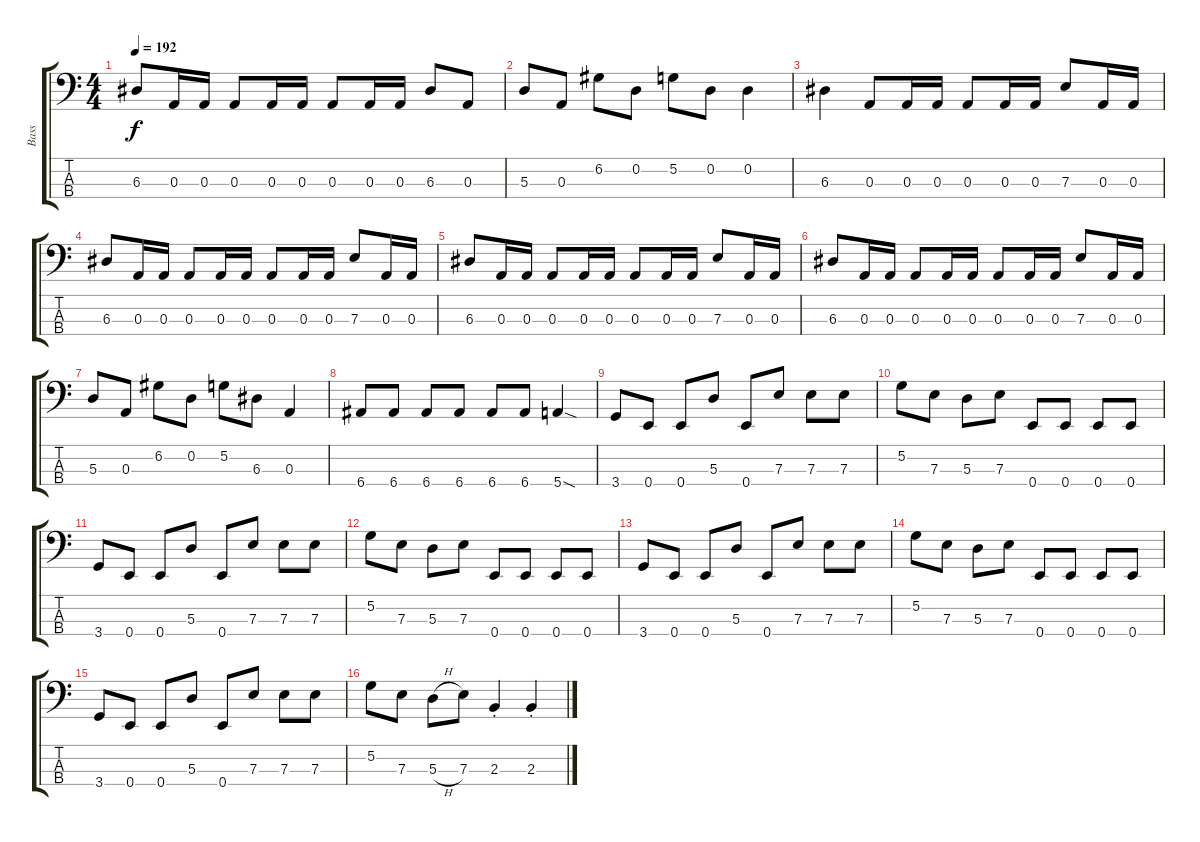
\track ("Bass" "Bass") {instrument electricbasspick}
\staff {score tabs}
\tuning (G2 D2 A1 E1) {hide}
\ts (4 4)
\tempo 192
\clef f4
\ks c
6.3.8{dy f} 0.3.16 0.3.16 0.3.8 0.3.16 0.3.16 0.3.8 0.3.16 0.3.16 6.3.8 0.3.8 |
5.3.8 0.3.8 6.2.8 0.2.8 5.2.8 0.2.8 0.2.4 |
6.3.4 0.3.8 0.3.16 0.3.16 0.3.8 0.3.16 0.3.16 7.3.8 0.3.16 0.3.16 |
6.3.8 0.3.16 0.3.16 0.3.8 0.3.16 0.3.16 0.3.8 0.3.16 0.3.16 7.3.8 0.3.16 0.3.16 |
6.3.8 0.3.16 0.3.16 0.3.8 0.3.16 0.3.16 0.3.8 0.3.16 0.3.16 7.3.8 0.3.16 0.3.16 |
6.3.8 0.3.16 0.3.16 0.3.8 0.3.16 0.3.16 0.3.8 0.3.16 0.3.16 7.3.8 0.3.16 0.3.16 |
5.3.8 0.3.8 6.2.8 0.2.8 5.2.8 6.3.8 0.3.4 |
6.4.8 6.4.8 6.4.8 6.4.8 6.4.8 6.4.8 5.4{sod}.4 |
3.4.8 0.4.8 0.4.8 5.3.8 0.4.8 7.3.8 7.3.8 7.3.8 |
5.2.8 7.3.8 5.3.8 7.3.8 0.4.8 0.4.8 0.4.8 0.4.8 |
3.4.8 0.4.8 0.4.8 5.3.8 0.4.8 7.3.8 7.3.8 7.3.8 |
5.2.8 7.3.8 5.3.8 7.3.8 0.4.8 0.4.8 0.4.8 0.4.8 |
3.4.8 0.4.8 0.4.8 5.3.8 0.4.8 7.3.8 7.3.8 7.3.8 |
5.2.8 7.3.8 5.3.8 7.3.8 0.4.8 0.4.8 0.4.8 0.4.8 |
3.4.8 0.4.8 0.4.8 5.3.8 0.4.8 7.3.8 7.3.8 7.3.8 |
5.2.8 7.3.8 5.3{h}.8 7.3.8 2.3{st}.4 2.3{st}.4
